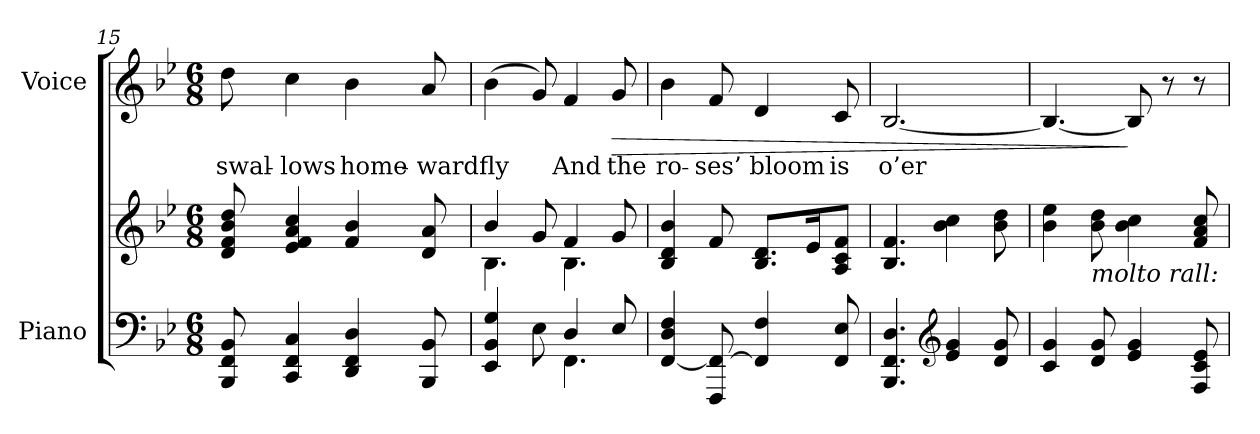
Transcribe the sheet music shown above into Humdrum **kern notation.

**kern	**kern	**kern	**text	**dynam
*part2	*part2	*part1	*part1	*part1
*staff3	*staff2	*staff1	*staff1	*staff1
*I"Piano	*	*I"Voice	*	*
*I'Pno	*	*	*	*
!!LO:LB:g=z
*clefF4	*clefG2	*clefG2	*	*
*k[b-e-]	*k[b-e-]	*k[b-e-]	*	*
*M6/8	*M6/8	*M6/8	*	*
=15	=15	=15	=15	=15
!	!	!	!LO:LY:b	!
8BBB-/ 8FF/ 8BB-/	8d/ 8f/ 8b-/ 8dd/	8dd\	swal-	.
!	!	!	!LO:LY:b	!
4CC/ 4FF/ 4C/	4e-/ 4f/ 4a/ 4cc/	4cc\	lows	.
!	!	!	!LO:LY:b	!
4DD/ 4FF/ 4D/	4f/ 4b-/	4b-\	home-	.
!	!	!	!LO:LY:b	!
8BBB-/ 8BB-/	8d/ 8a/	8a/	-ward	.
=16	=16	=16	=16	=16
*^	*^	*	*	*
!	!	!	!	!	!LO:LY:b	!
4EE-/ 4BB-/ 4G/	4.ryy	4b-/	4.B-\	(4b-\	fly	.
8E-\	.	8g/	.	8g/)	.	.
!	!	!	!	!	!LO:LY:b	!
4D/	4.FF\	4f/	4.B-\	4f/	And	.
!	!	!	!	!	!LO:LY:b	!LO:HP:b
8E-/	.	8g/	.	8g/	the	>
*v	*v	*	*	*	*	*
*	*v	*v	*	*	*
=17	=17	=17	=17	=17
!	!	!	!LO:LY:b	!
[4FF/ 4D/ 4F/	4B-/ 4d/ 4b-/	4b-\	ro-	.
!	!	!	!LO:LY:b	!
8FFF/ 8FF/_	8f/	8f/	-ses’	.
!	!	!	!LO:LY:b	!
4FF/] 4F/	8.B-/ 8.d/L	4d/	bloom	.
.	16e-/K	.	.	.
!	!	!	!LO:LY:b	!
8FF/ 8E-/	8A/ 8c/ 8f/J	8c/	is	.
=18	=18	=18	=18	=18
!	!	!	!LO:LY:b	!
4.BBB-/ 4.FF/ 4.D/	4.B-/ 4.f/	[2.B-/	o’er	.
*clefG2	*	*	*	*
4e-/ 4g/	4b-\ 4cc\	.	.	.
8d/ 8g/	8b-\ 8dd\	.	.	.
=19	=19	=19	=19	=19
4c/ 4g/	4b-\ 4ee-\	4.B-/_	.	.
!	!LO:TX:b:i:t=molto rall&colon;	!	!	!
8d/ 8g/	8b-\ 8dd\	.	.	.
4e-/ 4g/	4b-\ 4cc\	8B-/]	.	]
.	.	8r	.	.
8F/ 8c/ 8e-/	8f/ 8a/ 8cc/	8r	.	.
=	=	=	=	=
*-	*-	*-	*-	*-
